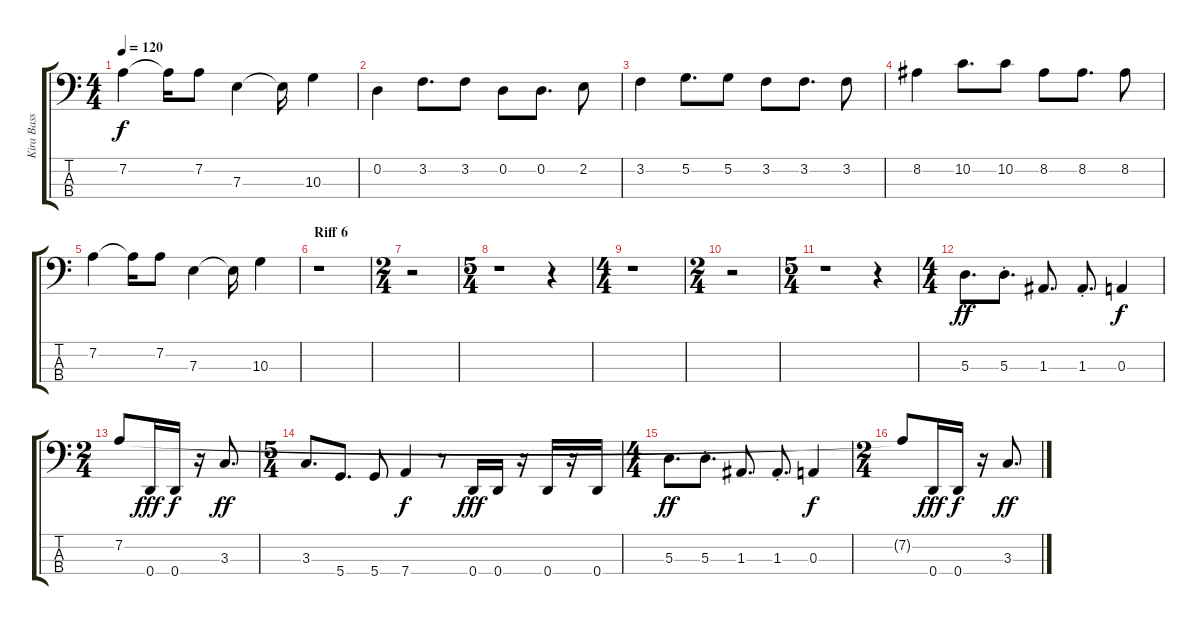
\track ("Kira Bass" "Kira Bass") {instrument electricbassfinger}
\staff {score tabs}
\tuning (G2 D2 A1 D1) {hide}
\ts (4 4)
\tempo 120
\clef f4
\ks c
7.2.4{dy f} 7.2{t}.16 7.2.8 7.3.4 7.3{t}.16 10.3.4 |
0.2.4 3.2.8{d} 3.2.8 0.2.8 0.2.8{d} 2.2.8 |
3.2.4 5.2.8{d} 5.2.8 3.2.8 3.2.8{d} 3.2.8 |
8.2.4 10.2.8{d} 10.2.8 8.2.8 8.2.8{d} 8.2.8 |
7.2.4 7.2{t}.16 7.2.8 7.3.4 7.3{t}.16 10.3.4 |
\section ("" "Riff 6")
r.1 |
\ts (2 4)
r.2 |
\ts (5 4)
r.1 r.4 |
\ts (4 4)
r.1 |
\ts (2 4)
r.2 |
\ts (5 4)
r.1 r.4 |
\ts (4 4)
5.3.8{d dy ff} 5.3{st}.8{d} 1.3.8{d} 1.3{st}.8{d} 0.3.4{dy f} |
\ts (2 4)
7.2.8 0.4.16{dy fff} 0.4.16{dy f} r.16 3.3.8{d dy ff} |
\ts (5 4)
3.3.8{d} 5.4.8{d} 5.4.8 7.4.4{dy f} r.8 0.4.16{dy fff} 0.4.16 r.16 0.4.16 r.16 0.4.16 |
\ts (4 4)
5.3.8{d dy ff} 5.3{st}.8{d} 1.3.8{d} 1.3{st}.8{d} 0.3.4{dy f} |
\ts (2 4)
7.2{t}.8 0.4.16{dy fff} 0.4.16{dy f} r.16 3.3.8{d dy ff}
